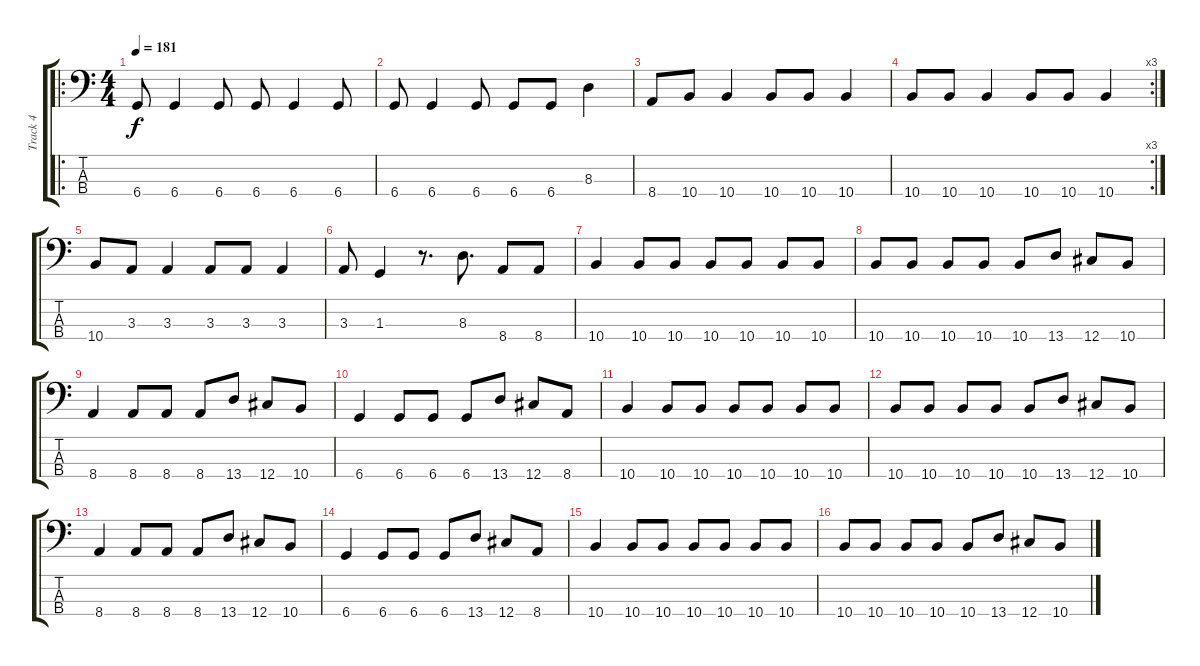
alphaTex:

\track ("Track 4" "Track 4") {instrument electricbassfinger}
\staff {score tabs}
\tuning (E2 B1 Gb1 Db1) {hide}
\ro
\ts (4 4)
\tempo 181
\clef f4
\ks c
6.4.8{dy f} 6.4.4 6.4.8 6.4.8 6.4.4 6.4.8 |
6.4.8 6.4.4 6.4.8 6.4.8 6.4.8 8.3.4 |
8.4.8 10.4.8 10.4.4 10.4.8 10.4.8 10.4.4 |
\rc 3
10.4.8 10.4.8 10.4.4 10.4.8 10.4.8 10.4.4 |
10.4.8 3.3.8 3.3.4 3.3.8 3.3.8 3.3.4 |
3.3.8 1.3.4 r.8{d} 8.3.8{d} 8.4.8 8.4.8 |
10.4.4 10.4.8 10.4.8 10.4.8 10.4.8 10.4.8 10.4.8 |
10.4.8 10.4.8 10.4.8 10.4.8 10.4.8 13.4.8 12.4.8 10.4.8 |
8.4.4 8.4.8 8.4.8 8.4.8 13.4.8 12.4.8 10.4.8 |
6.4.4 6.4.8 6.4.8 6.4.8 13.4.8 12.4.8 8.4.8 |
10.4.4 10.4.8 10.4.8 10.4.8 10.4.8 10.4.8 10.4.8 |
10.4.8 10.4.8 10.4.8 10.4.8 10.4.8 13.4.8 12.4.8 10.4.8 |
8.4.4 8.4.8 8.4.8 8.4.8 13.4.8 12.4.8 10.4.8 |
6.4.4 6.4.8 6.4.8 6.4.8 13.4.8 12.4.8 8.4.8 |
10.4.4 10.4.8 10.4.8 10.4.8 10.4.8 10.4.8 10.4.8 |
10.4.8 10.4.8 10.4.8 10.4.8 10.4.8 13.4.8 12.4.8 10.4.8
